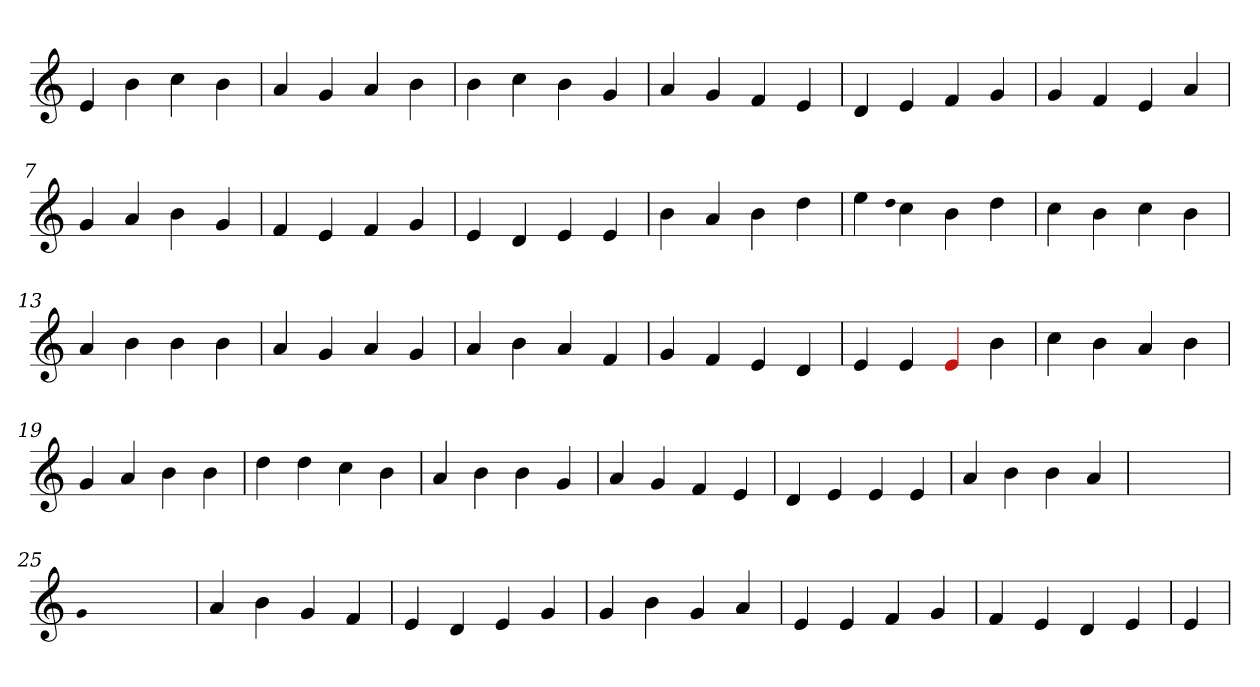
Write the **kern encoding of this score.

**kern
*part1
*staff1
*clefG2
=1
4e
4b
4cc
4b
=2
4a
4g
4a
4b
=3
4b
4cc
4b
4g
=4
4a
4g
4f
4e
=5
4d
4e
4f
4g
=6
4g
4f
4e
4a
=7
4g
4a
4b
4g
=8
4f
4e
4f
4g
=9
4e
4d
4e
4e
=10
4b
4a
4b
4dd
=11
4ee
qqdd
4cc
4b
4dd
=12
4cc
4b
4cc
4b
=13
4a
4b
4b
4b
=14
4a
4g
4a
4g
=15
4a
4b
4a
4f
=16
4g
4f
4e
4d
=17
4e
4e
4Re
4b
=18
4cc
4b
4a
4b
=19
4g
4a
4b
4b
=20
4dd
4dd
4cc
4b
=21
4a
4b
4b
4g
=22
4a
4g
4f
4e
=23
4d
4e
4e
4e
=24
4a
4b
4b
4a
=25
1ryy
=25
qqg
1ryy
=25
4a
4b
4g
4f
=26
4e
4d
4e
4g
=27
4g
4b
4g
4a
=28
4e
4e
4f
4g
=29
4f
4e
4d
4e
=30
4e
=
*-
